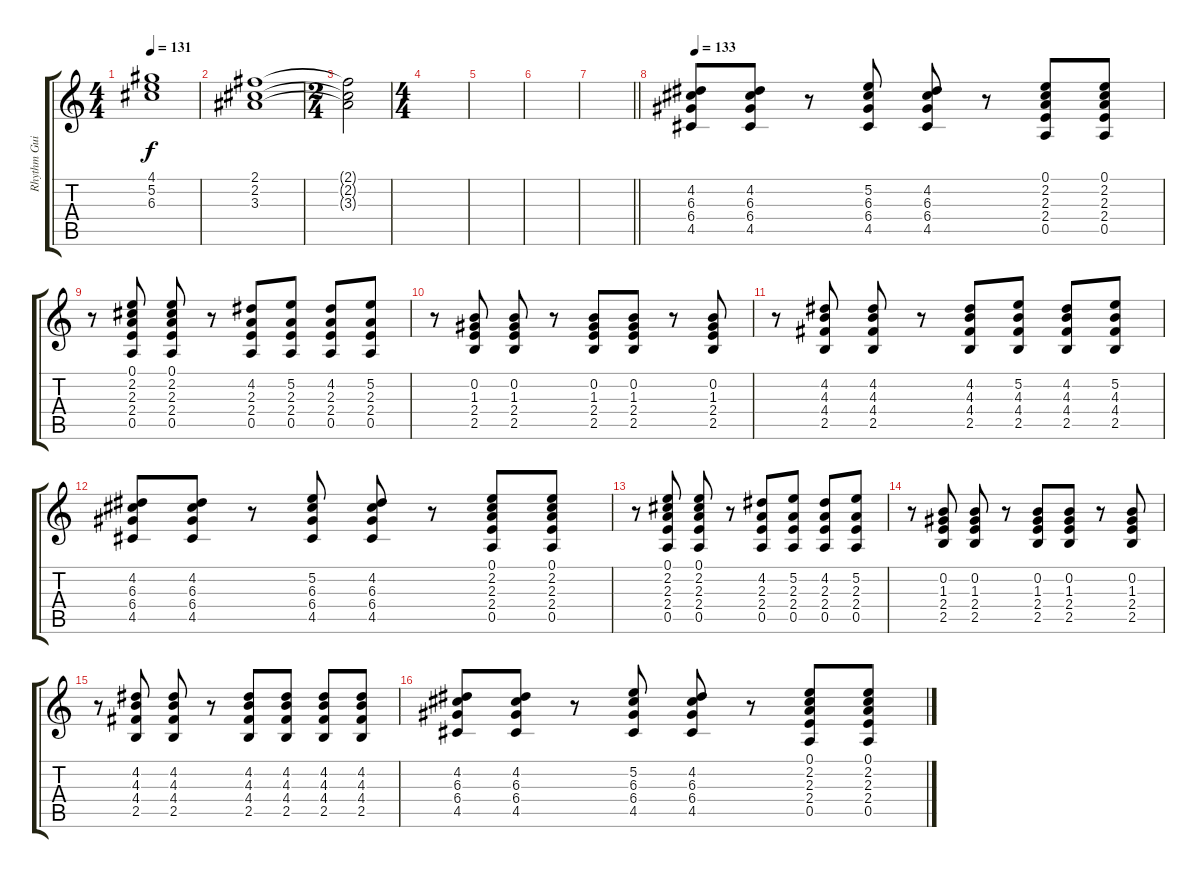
\track ("Rhythm Guitar" "Rhythm Gui") {instrument overdrivenguitar}
\staff {score tabs}
\tuning (E4 B3 G3 D3 A2 E2) {hide}
\ts (4 4)
\tempo 131
\clef g2
\ks c
(4.1{t} 5.2{t} 6.3{t}).1{dy f} |
(2.1 2.2 3.3).1 |
\ts (2 4)
(2.1{t} 2.2{t} 3.3{t}).2 |
\ts (4 4)
|
|
|
\barLineRight lightlight
|
\tempo 133
(4.2 6.3 6.4 4.5).8 (4.2 6.3 6.4 4.5).8 r.8 (5.2 6.3 6.4 4.5).8 (4.2 6.3 6.4 4.5).8 r.8 (0.1 2.2 2.3 2.4 0.5).8 (0.1 2.2 2.3 2.4 0.5).8 |
r.8 (0.1 2.2 2.3 2.4 0.5).8 (0.1 2.2 2.3 2.4 0.5).8 r.8 (4.2 2.3 2.4 0.5).8 (5.2 2.3 2.4 0.5).8 (4.2 2.3 2.4 0.5).8 (5.2 2.3 2.4 0.5).8 |
r.8 (0.2 1.3 2.4 2.5).8 (0.2 1.3 2.4 2.5).8 r.8 (0.2 1.3 2.4 2.5).8 (0.2 1.3 2.4 2.5).8 r.8 (0.2 1.3 2.4 2.5).8 |
r.8 (4.2 4.3 4.4 2.5).8 (4.2 4.3 4.4 2.5).8 r.8 (4.2 4.3 4.4 2.5).8 (5.2 4.3 4.4 2.5).8 (4.2 4.3 4.4 2.5).8 (5.2 4.3 4.4 2.5).8 |
(4.2 6.3 6.4 4.5).8 (4.2 6.3 6.4 4.5).8 r.8 (5.2 6.3 6.4 4.5).8 (4.2 6.3 6.4 4.5).8 r.8 (0.1 2.2 2.3 2.4 0.5).8 (0.1 2.2 2.3 2.4 0.5).8 |
r.8 (0.1 2.2 2.3 2.4 0.5).8 (0.1 2.2 2.3 2.4 0.5).8 r.8 (4.2 2.3 2.4 0.5).8 (5.2 2.3 2.4 0.5).8 (4.2 2.3 2.4 0.5).8 (5.2 2.3 2.4 0.5).8 |
r.8 (0.2 1.3 2.4 2.5).8 (0.2 1.3 2.4 2.5).8 r.8 (0.2 1.3 2.4 2.5).8 (0.2 1.3 2.4 2.5).8 r.8 (0.2 1.3 2.4 2.5).8 |
r.8 (4.2 4.3 4.4 2.5).8 (4.2 4.3 4.4 2.5).8 r.8 (4.2 4.3 4.4 2.5).8 (4.2 4.3 4.4 2.5).8 (4.2 4.3 4.4 2.5).8 (4.2 4.3 4.4 2.5).8 |
(4.2 6.3 6.4 4.5).8 (4.2 6.3 6.4 4.5).8 r.8 (5.2 6.3 6.4 4.5).8 (4.2 6.3 6.4 4.5).8 r.8 (0.1 2.2 2.3 2.4 0.5).8 (0.1 2.2 2.3 2.4 0.5).8
